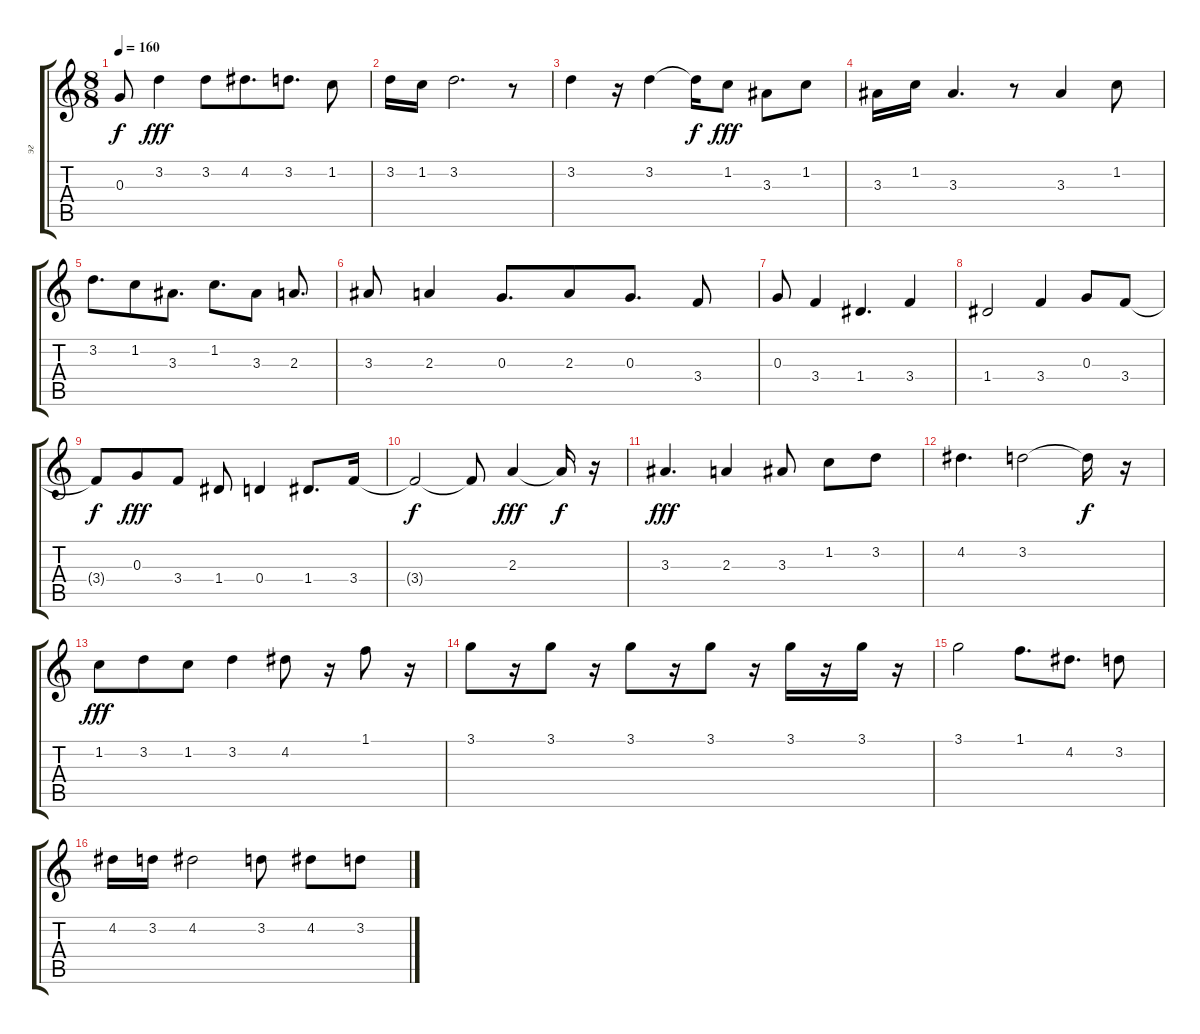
\track ("эг" "эг") {instrument overdrivenguitar}
\staff {score tabs}
\tuning (E4 B3 G3 D3 A2 E2) {hide}
\ts (8 8)
\tempo 160
\clef g2
\ks c
0.3{t}.8{dy f} 3.2.4{dy fff} 3.2.8 4.2.8{d} 3.2.8{d} 1.2.8 |
3.2.16 1.2.16 3.2.2{d} r.8 |
3.2.4 r.16 3.2.4 3.2{t}.16{dy f} 1.2.8{dy fff} 3.3.8 1.2.8 |
3.3.16 1.2.16 3.3.4{d} r.8 3.3.4 1.2.8 |
3.2.8{d} 1.2.8 3.3.8{d} 1.2.8{d} 3.3.8 2.3.8{d} |
3.3.8 2.3.4 0.3.8{d} 2.3.8 0.3.8{d} 3.4.8 |
0.3.8 3.4.4 1.4.4{d} 3.4.4 |
1.4.2 3.4.4 0.3.8 3.4.8 |
3.4{t}.8{dy f} 0.3.8{dy fff} 3.4.8 1.4.8 0.4.4 1.4.8{d} 3.4.16 |
3.4{t}.2{dy f} 3.4{t}.8 2.3.4{dy fff} 2.3{t}.16{dy f} r.16 |
3.3.4{d dy fff} 2.3.4 3.3.8 1.2.8 3.2.8 |
4.2.4{d} 3.2.2 3.2{t}.16{dy f} r.16 |
1.2.8{dy fff} 3.2.8 1.2.8 3.2.4 4.2.8 r.16 1.1.8 r.16 |
3.1.8 r.16 3.1.8 r.16 3.1.8 r.16 3.1.8 r.16 3.1.16 r.16 3.1.16 r.16 |
3.1.2 1.1.8{d} 4.2.8{d} 3.2.8 |
4.2.16 3.2.16 4.2.2 3.2.8{volume 16} 4.2.8 3.2.8
